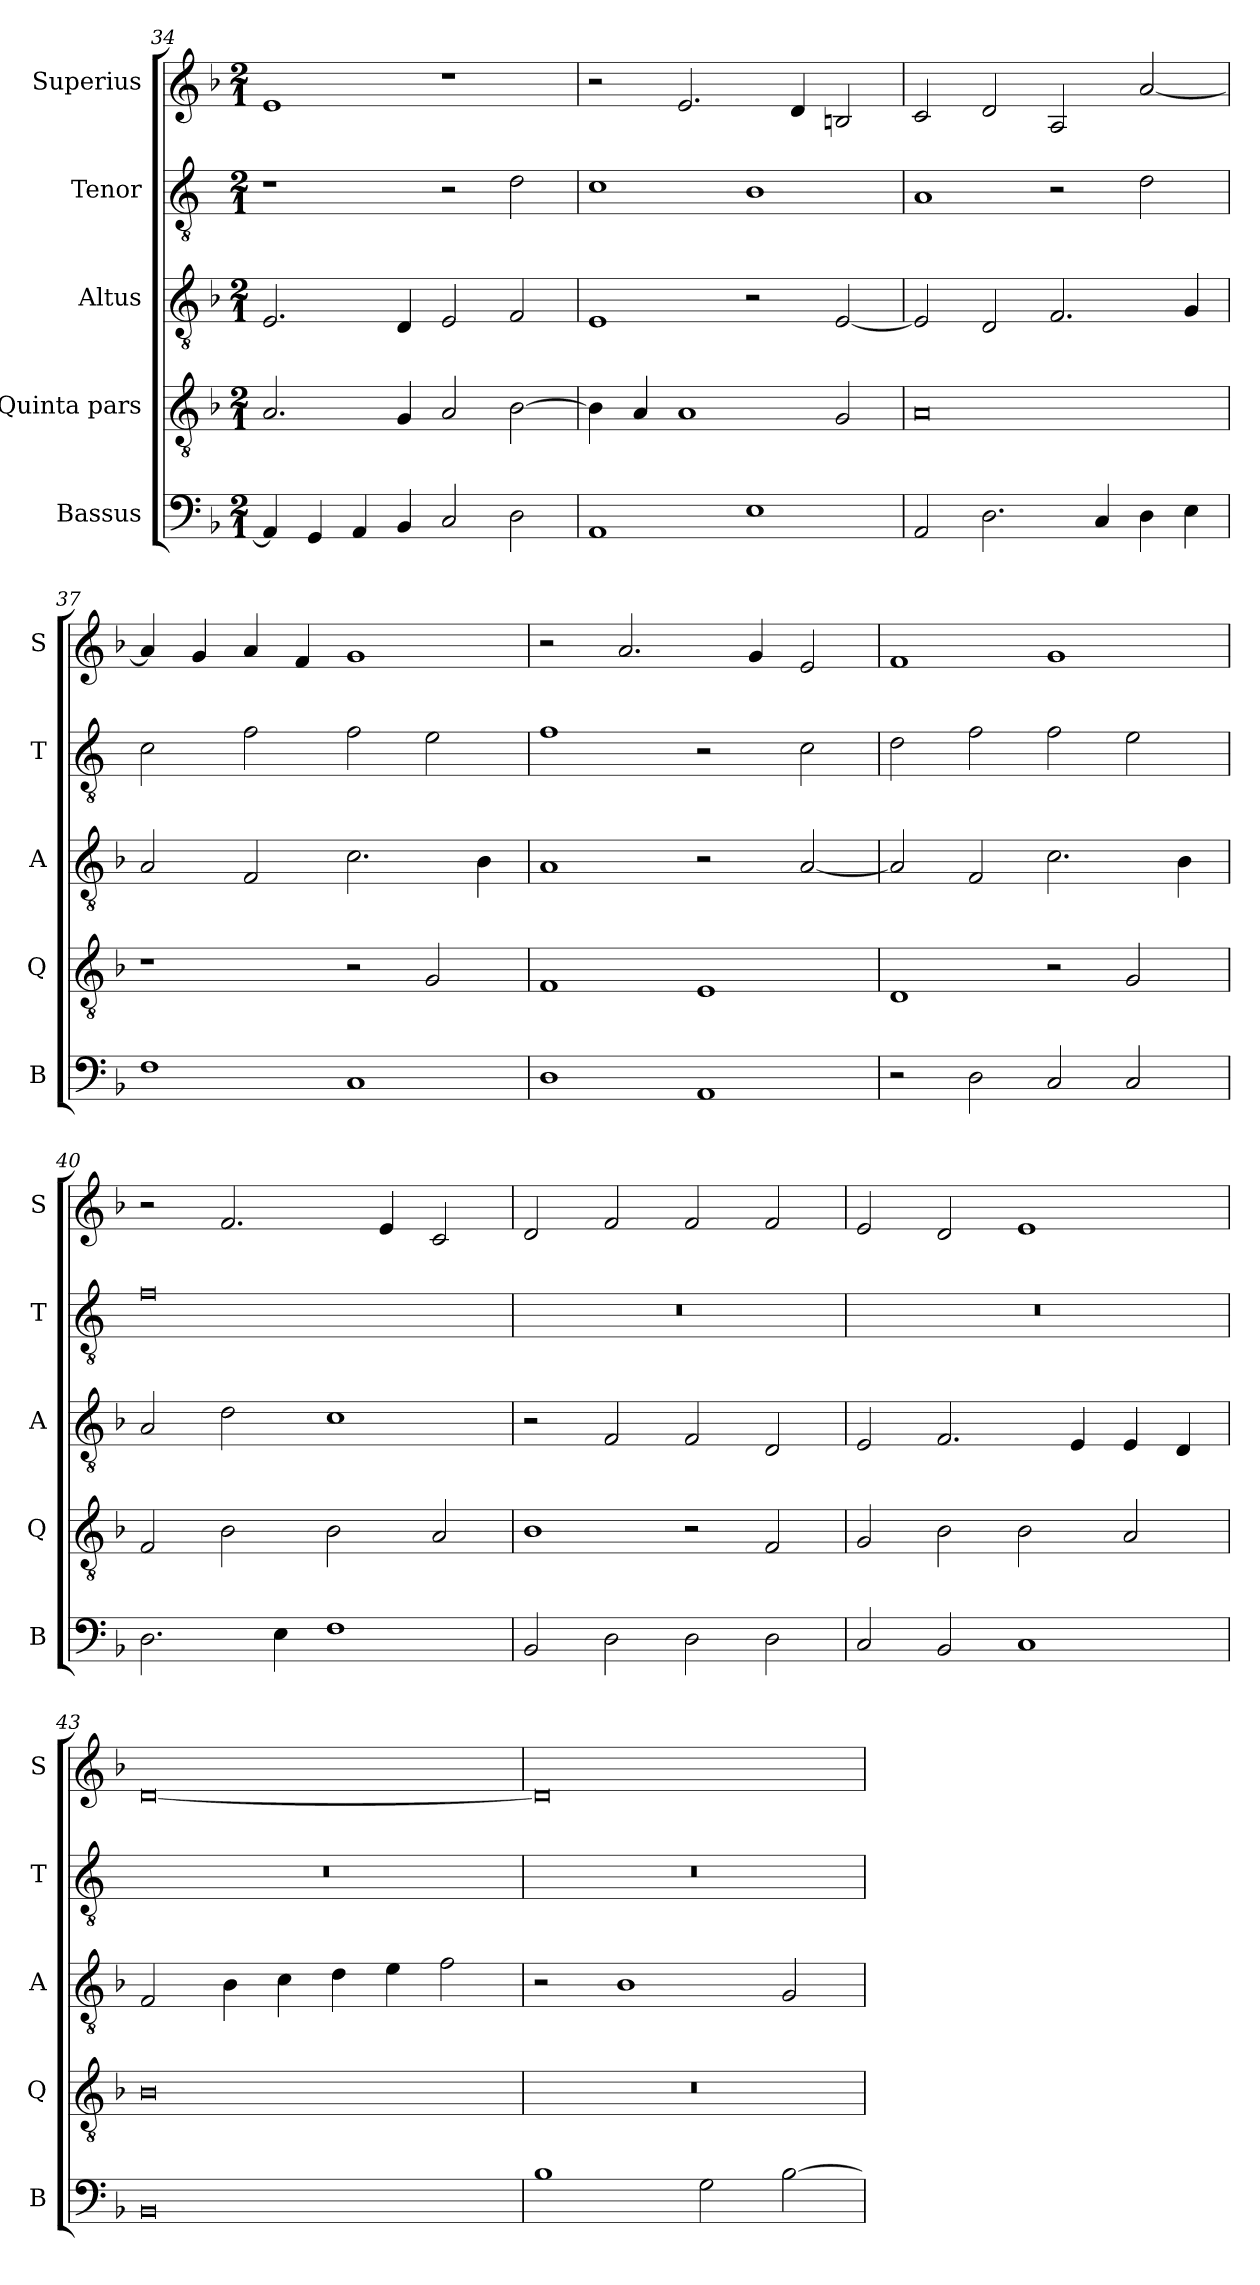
**kern	**kern	**kern	**kern	**kern
*part5	*part4	*part3	*part2	*part1
*staff5	*staff4	*staff3	*staff2	*staff1
*I"Bassus	*I"Quinta pars	*I"Altus	*I"Tenor	*I"Superius
*I'B	*I'Q	*I'A	*I'T	*I'S
*clefF4	*clefGv2	*clefGv2	*clefGv2	*clefG2
*k[b-]	*k[b-]	*k[b-]	*k[]	*k[b-]
*M2/1	*M2/1	*M2/1	*M2/1	*M2/1
=34	=34	=34	=34	=34
4AA/]	2.A/	2.E/	1r	1e
4GG/	.	.	.	.
4AA/	.	.	.	.
4BB-/	4G/	4D/	.	.
2C/	2A/	2E/	2r	1r
2D\	[2B-\	2F/	2d\	.
=35	=35	=35	=35	=35
1AA	4B-\]	1E	1c	2r
.	4A/	.	.	.
.	1A	.	.	2.e/
1E	.	2r	1B	.
.	.	.	.	4d/
.	2G/	[2E/	.	2Bn/
=36	=36	=36	=36	=36
2AA/	0A	2E/]	1A	2c/
2.D\	.	2D/	.	2d/
.	.	2.F/	2r	2A/
4C/	.	.	.	.
4D\	.	.	2d\	[2a/
4E\	.	4G/	.	.
=37	=37	=37	=37	=37
1F	1r	2A/	2c\	4a/]
.	.	.	.	4g/
.	.	2F/	2f\	4a/
.	.	.	.	4f/
1C	2r	2.c\	2f\	1g
.	2G/	.	2e\	.
.	.	4B-\	.	.
=38	=38	=38	=38	=38
1D	1F	1A	1f	2r
.	.	.	.	2.a/
1AA	1E	2r	2r	.
.	.	.	.	4g/
.	.	[2A/	2c\	2e/
=39	=39	=39	=39	=39
2r	1D	2A/]	2d\	1f
2D\	.	2F/	2f\	.
2C	2r	2.c\	2f\	1g
2C	2G/	.	2e\	.
.	.	4B-\	.	.
=40	=40	=40	=40	=40
2.D\	2F/	2A/	0f	2r
.	2B-\	2d\	.	2.f/
4E\	.	.	.	.
1F	2B-\	1c	.	.
.	.	.	.	4e/
.	2A/	.	.	2c/
=41	=41	=41	=41	=41
2BB-/	1B-	2r	0r	2d/
2D\	.	2F	.	2f/
2D\	2r	2F	.	2f/
2D\	2F/	2D/	.	2f/
=42	=42	=42	=42	=42
2C/	2G/	2E/	0r	2e/
2BB-/	2B-\	2.F/	.	2d/
1C	2B-\	.	.	1e
.	.	4E/	.	.
.	2A/	4E/	.	.
.	.	4D/	.	.
=43	=43	=43	=43	=43
0BB-	0B-	2F/	0r	[0d
.	.	4B-\	.	.
.	.	4c\	.	.
.	.	4d\	.	.
.	.	4e\	.	.
.	.	2f\	.	.
=44	=44	=44	=44	=44
1B-	0r	2r	0r	0d]
.	.	1B-	.	.
2G\	.	.	.	.
[2B-\	.	2G/	.	.
=	=	=	=	=
*-	*-	*-	*-	*-
